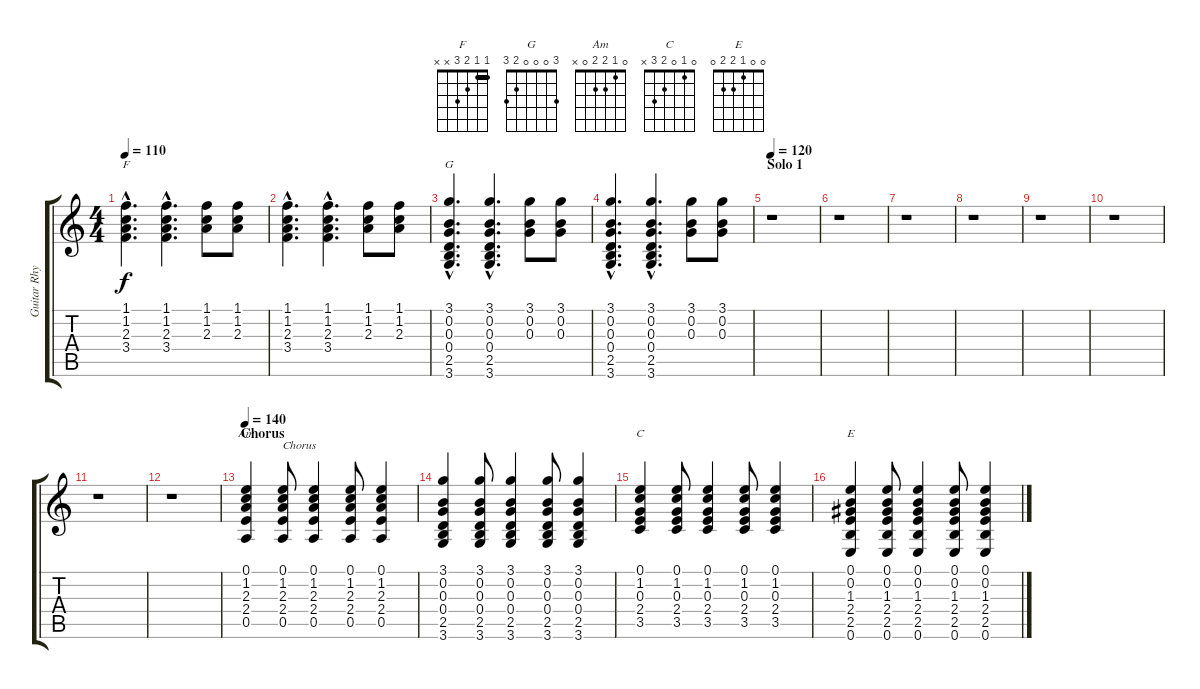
\track ("Guitar Rhythm" "Guitar Rhy") {instrument acousticguitarnylon}
\staff {score tabs}
\tuning (E4 B3 G3 D3 A2 E2) {hide}
\chord ("F" 1 1 2 3 x x) {barre 1}
\chord ("G" 3 0 0 0 2 3)
\chord ("Am" 0 1 2 2 0 x)
\chord ("C" 0 1 0 2 3 x)
\chord ("E" 0 0 1 2 2 0)
\ts (4 4)
\tempo 110
\clef g2
\ks c
(1.1{hac} 1.2{hac} 2.3{hac} 3.4{hac}).4{d ch "F" dy f} (1.1{hac} 1.2{hac} 2.3{hac} 3.4{hac}).4{d} (1.1 1.2 2.3).8 (1.1 1.2 2.3).8 |
(1.1{hac} 1.2{hac} 2.3{hac} 3.4{hac}).4{d} (1.1{hac} 1.2{hac} 2.3{hac} 3.4{hac}).4{d} (1.1 1.2 2.3).8 (1.1 1.2 2.3).8 |
(3.1{hac} 0.2{hac} 0.3{hac} 0.4{hac} 2.5{hac} 3.6{hac}).4{d ch "G"} (3.1{hac} 0.2{hac} 0.3{hac} 0.4{hac} 2.5{hac} 3.6{hac}).4{d} (3.1 0.2 0.3).8 (3.1 0.2 0.3).8 |
(3.1{hac} 0.2{hac} 0.3{hac} 0.4{hac} 2.5{hac} 3.6{hac}).4{d} (3.1{hac} 0.2{hac} 0.3{hac} 0.4{hac} 2.5{hac} 3.6{hac}).4{d} (3.1 0.2 0.3).8 (3.1 0.2 0.3).8 |
\section ("" "Solo 1")
\tempo 120
r.1 |
r.1 |
r.1 |
r.1 |
r.1 |
r.1 |
r.1 |
r.1 |
\section ("" "Chorus")
\tempo 140
(0.1 1.2 2.3 2.4 0.5).4{ch "Am"} (0.1 1.2 2.3 2.4 0.5).8{txt "Chorus"} (0.1 1.2 2.3 2.4 0.5).4 (0.1 1.2 2.3 2.4 0.5).8 (0.1 1.2 2.3 2.4 0.5).4 |
(3.1 0.2 0.3 0.4 2.5 3.6).4 (3.1 0.2 0.3 0.4 2.5 3.6).8 (3.1 0.2 0.3 0.4 2.5 3.6).4 (3.1 0.2 0.3 0.4 2.5 3.6).8 (3.1 0.2 0.3 0.4 2.5 3.6).4 |
(0.1 1.2 0.3 2.4 3.5).4{ch "C"} (0.1 1.2 0.3 2.4 3.5).8 (0.1 1.2 0.3 2.4 3.5).4 (0.1 1.2 0.3 2.4 3.5).8 (0.1 1.2 0.3 2.4 3.5).4 |
(0.1 0.2 1.3 2.4 2.5 0.6).4{ch "E"} (0.1 0.2 1.3 2.4 2.5 0.6).8 (0.1 0.2 1.3 2.4 2.5 0.6).4 (0.1 0.2 1.3 2.4 2.5 0.6).8 (0.1 0.2 1.3 2.4 2.5 0.6).4
